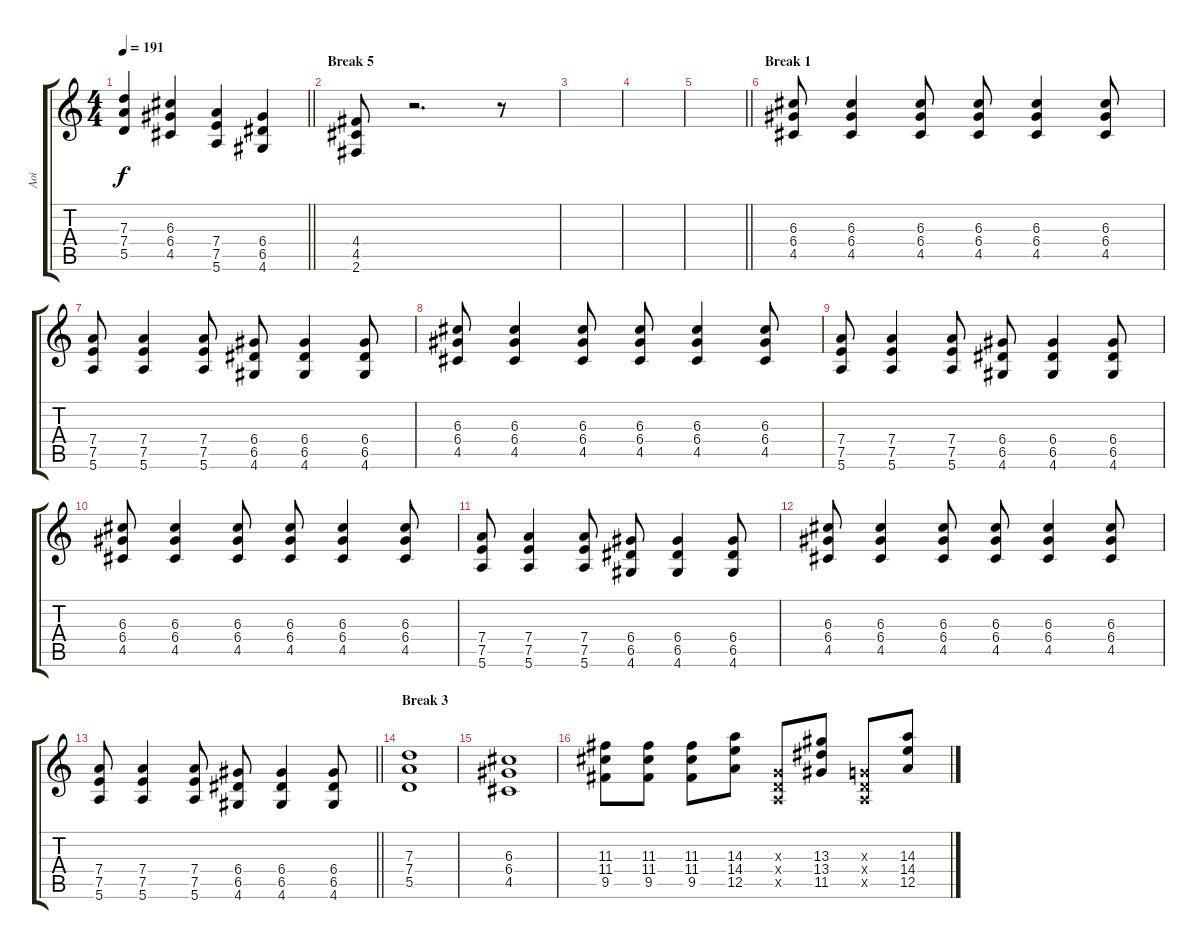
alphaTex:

\track ("Aoi" "Aoi") {instrument distortionguitar}
\staff {score tabs}
\tuning (E4 B3 G3 D3 A2 E2) {hide}
\ts (4 4)
\tempo 191
\clef g2
\barLineRight lightlight
\ks c
(7.3 7.4 5.5).4{dy f} (6.3 6.4 4.5).4 (7.4 7.5 5.6).4 (6.4 6.5 4.6).4 |
\section ("" "Break 5")
(4.4 4.5 2.6).8 r.2{d} r.8 |
|
|
\barLineRight lightlight
|
\section ("" "Break 1")
(6.3 6.4 4.5).8 (6.3 6.4 4.5).4 (6.3 6.4 4.5).8 (6.3 6.4 4.5).8 (6.3 6.4 4.5).4 (6.3 6.4 4.5).8 |
(7.4 7.5 5.6).8 (7.4 7.5 5.6).4 (7.4 7.5 5.6).8 (6.4 6.5 4.6).8 (6.4 6.5 4.6).4 (6.4 6.5 4.6).8 |
(6.3 6.4 4.5).8 (6.3 6.4 4.5).4 (6.3 6.4 4.5).8 (6.3 6.4 4.5).8 (6.3 6.4 4.5).4 (6.3 6.4 4.5).8 |
(7.4 7.5 5.6).8 (7.4 7.5 5.6).4 (7.4 7.5 5.6).8 (6.4 6.5 4.6).8 (6.4 6.5 4.6).4 (6.4 6.5 4.6).8 |
(6.3 6.4 4.5).8 (6.3 6.4 4.5).4 (6.3 6.4 4.5).8 (6.3 6.4 4.5).8 (6.3 6.4 4.5).4 (6.3 6.4 4.5).8 |
(7.4 7.5 5.6).8 (7.4 7.5 5.6).4 (7.4 7.5 5.6).8 (6.4 6.5 4.6).8 (6.4 6.5 4.6).4 (6.4 6.5 4.6).8 |
(6.3 6.4 4.5).8 (6.3 6.4 4.5).4 (6.3 6.4 4.5).8 (6.3 6.4 4.5).8 (6.3 6.4 4.5).4 (6.3 6.4 4.5).8 |
\barLineRight lightlight
(7.4 7.5 5.6).8 (7.4 7.5 5.6).4 (7.4 7.5 5.6).8 (6.4 6.5 4.6).8 (6.4 6.5 4.6).4 (6.4 6.5 4.6).8 |
\section ("" "Break 3")
(7.3 7.4 5.5).1 |
(6.3 6.4 4.5).1 |
(11.3 11.4 9.5).8 (11.3 11.4 9.5).8 (11.3 11.4 9.5).8 (14.3 14.4 12.5).8 (0.3{x} 0.4{x} 0.5{x}).8 (13.3 13.4 11.5).8 (0.3{x} 0.4{x} 0.5{x}).8 (14.3 14.4 12.5).8
